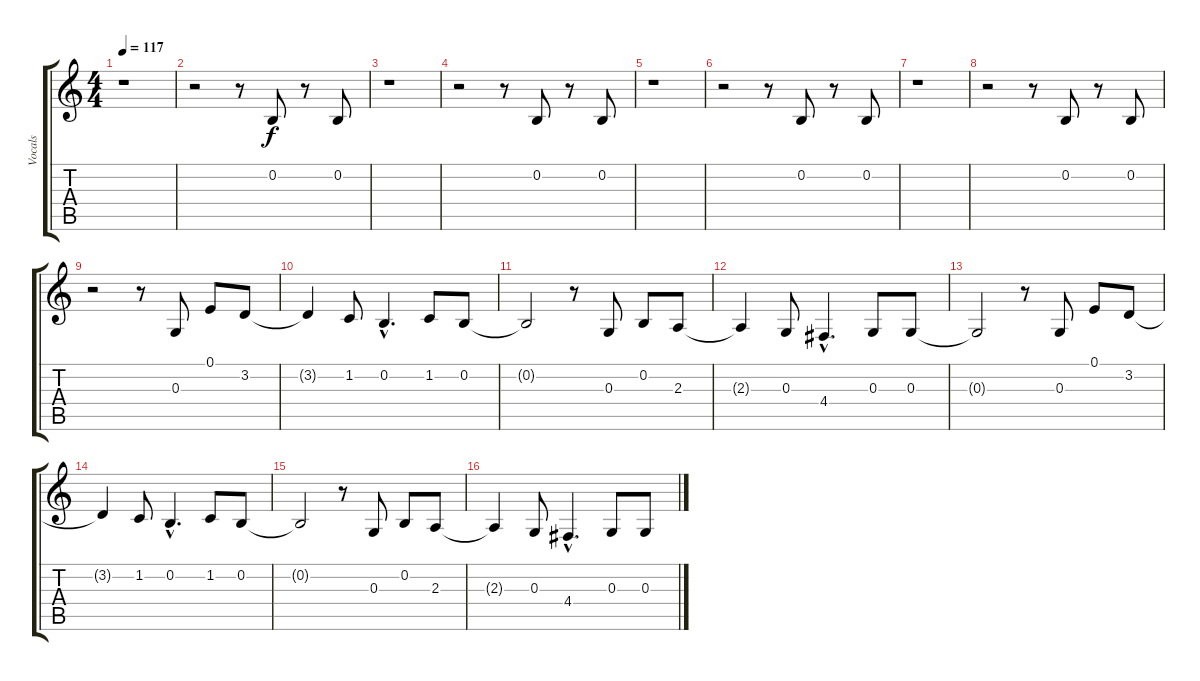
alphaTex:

\track ("Vocals" "Vocals") {instrument lead1square}
\staff {score tabs}
\tuning (E4 B3 G3 D3 A2 E2) {hide}
\ts (4 4)
\tempo 117
\clef g2
\ks c
r.1{dy f instrument lead1square} |
r.2 r.8 0.2.8 r.8 0.2.8 |
r.1 |
r.2 r.8 0.2.8 r.8 0.2.8 |
r.1 |
r.2 r.8 0.2.8 r.8 0.2.8 |
r.1 |
r.2 r.8 0.2.8 r.8 0.2.8 |
r.2 r.8 0.3.8 0.1.8 3.2.8 |
3.2{t}.4 1.2.8 0.2{hac}.4{d} 1.2.8 0.2.8 |
0.2{t}.2 r.8 0.3.8 0.2.8 2.3.8 |
2.3{t}.4 0.3.8 4.4{hac}.4{d} 0.3.8 0.3.8 |
0.3{t}.2 r.8 0.3.8 0.1.8 3.2.8 |
3.2{t}.4 1.2.8 0.2{hac}.4{d} 1.2.8 0.2.8 |
0.2{t}.2 r.8 0.3.8 0.2.8 2.3.8 |
2.3{t}.4 0.3.8 4.4{hac}.4{d} 0.3.8 0.3.8
